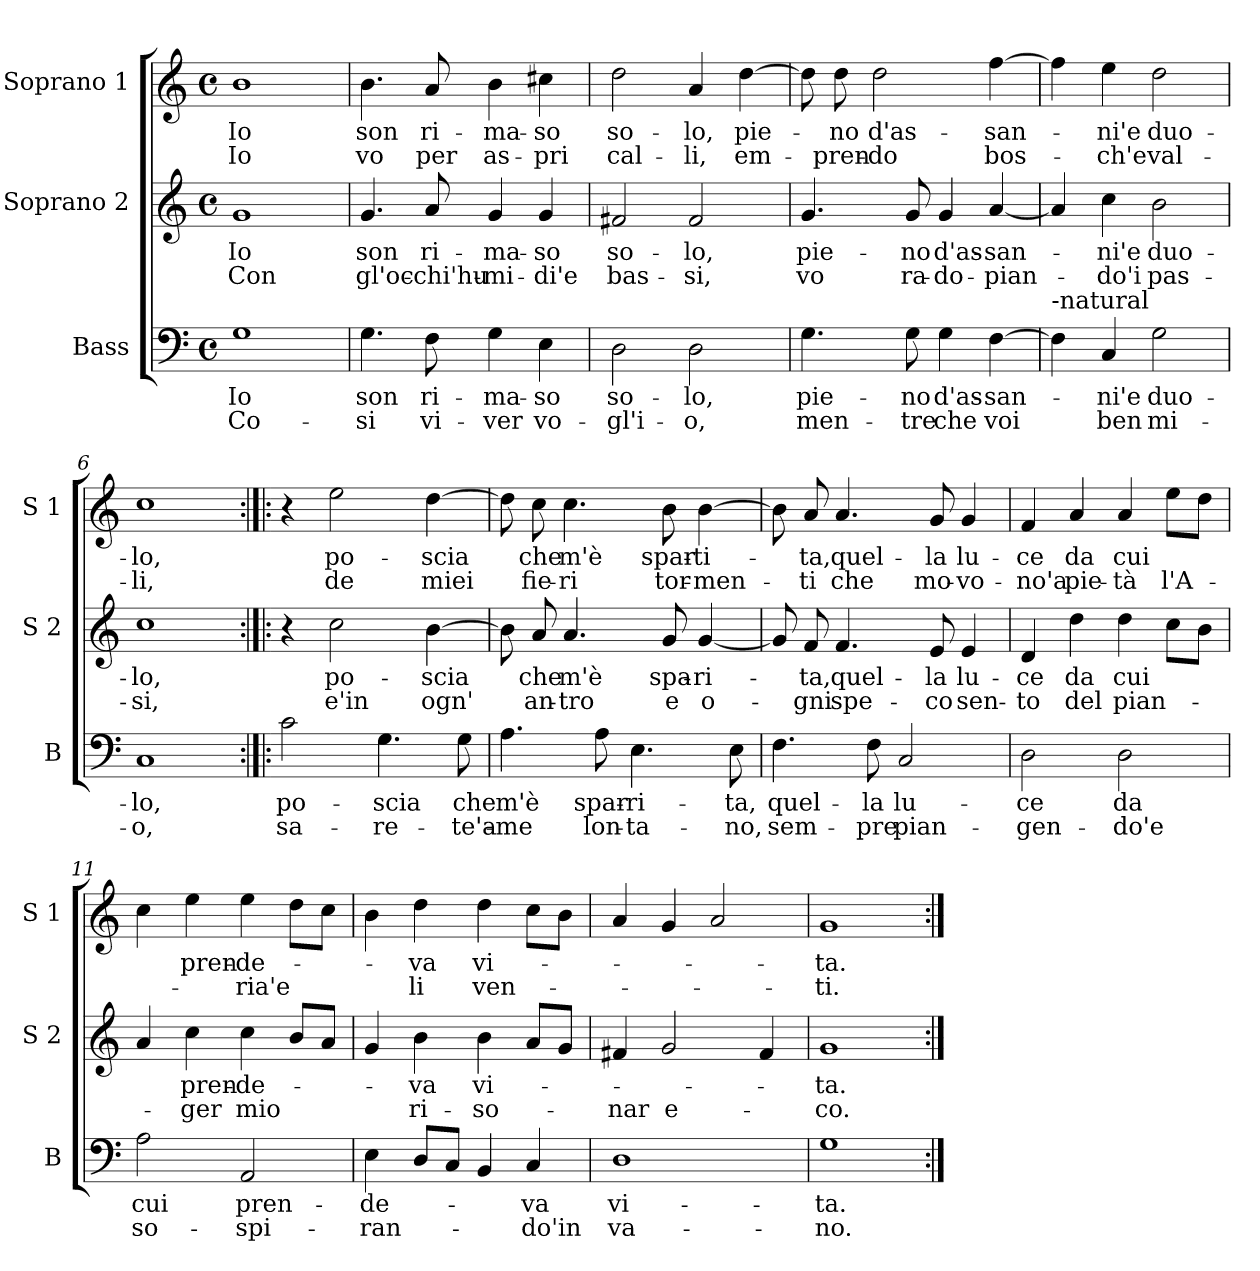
**kern	**text	**text	**kern	**text	**text	**kern	**text	**text
*part3	*part3	*part3	*part2	*part2	*part2	*part1	*part1	*part1
*staff3	*staff3	*staff3	*staff2	*staff2	*staff2	*staff1	*staff1	*staff1
*I"Bass	*	*	*I"Soprano 2	*	*	*I"Soprano 1	*	*
*I'B	*	*	*I'S 2	*	*	*I'S 1	*	*
*clefF4	*	*	*clefG2	*	*	*clefG2	*	*
*k[]	*	*	*k[]	*	*	*k[]	*	*
*C:	*	*	*C:	*	*	*C:	*	*
*M4/4	*	*	*M4/4	*	*	*M4/4	*	*
*met(c)	*	*	*met(c)	*	*	*met(c)	*	*
=1	=1	=1	=1	=1	=1	=1	=1	=1
!	!LO:LY:b	!LO:LY:b	!	!LO:LY:b	!LO:LY:b	!	!LO:LY:b	!LO:LY:b
1G	Io	Co-	1g	Io	Con	1b	Io	Io
=2	=2	=2	=2	=2	=2	=2	=2	=2
!	!LO:LY:b	!LO:LY:b	!	!LO:LY:b	!LO:LY:b	!	!LO:LY:b	!LO:LY:b
4.G\	son	-si	4.g/	son	gl'oc-	4.b\	son	vo
!	!LO:LY:b	!LO:LY:b	!	!LO:LY:b	!LO:LY:b	!	!LO:LY:b	!LO:LY:b
8F\	ri-	vi-	8a/	ri-	-chi'hu-	8a/	ri-	per
!	!LO:LY:b	!LO:LY:b	!	!LO:LY:b	!LO:LY:b	!	!LO:LY:b	!LO:LY:b
4G\	-ma-	-ver	4g/	-ma-	-mi-	4b\	-ma-	as-
!	!LO:LY:b	!LO:LY:b	!	!LO:LY:b	!LO:LY:b	!	!LO:LY:b	!LO:LY:b
4E\	-so	vo-	4g/	-so	-di'e	4cc#X\	-so	-pri
=3	=3	=3	=3	=3	=3	=3	=3	=3
!	!LO:LY:b	!LO:LY:b	!	!LO:LY:b	!LO:LY:b	!	!LO:LY:b	!LO:LY:b
2D\	so-	-gl'i-	2f#X/	so-	bas-	2dd\	so-	cal-
!	!LO:LY:b	!LO:LY:b	!	!LO:LY:b	!LO:LY:b	!	!LO:LY:b	!LO:LY:b
2D\	-lo,	-o,	2f#/	-lo,	-si,	4a/	-lo,	-li,
!	!	!	!	!	!	!	!LO:LY:b	!LO:LY:b
.	.	.	.	.	.	[4dd\	pie-	em-
=4	=4	=4	=4	=4	=4	=4	=4	=4
!	!LO:LY:b	!LO:LY:b	!	!LO:LY:b	!LO:LY:b	!	!	!
4.G\	pie-	men-	4.g/	pie-	vo	8dd\]	.	.
!	!	!	!	!	!	!	!LO:LY:b	!LO:LY:b
.	.	.	.	.	.	8dd\	-no	-pren-
!	!	!	!	!	!	!	!LO:LY:b	!LO:LY:b
.	.	.	.	.	.	2dd\	d'as-	-do
!	!LO:LY:b	!LO:LY:b	!	!LO:LY:b	!LO:LY:b	!	!	!
8G\	-no	-tre	8g/	-no	ra-	.	.	.
!	!LO:LY:b	!LO:LY:b	!	!LO:LY:b	!LO:LY:b	!	!	!
4G\	d'as-	che	4g/	d'as-	-do-	.	.	.
!	!LO:LY:b	!LO:LY:b	!	!LO:LY:b	!LO:LY:b	!	!LO:LY:b	!LO:LY:b
[4F\	-san-	voi	[4a/	-san-	-pian-	[4ff\	-san-	bos-
=5	=5	=5	=5	=5	=5	=5	=5	=5
!LO:TX:a:t=-natural	!	!	!	!	!	!	!	!
4F\]	.	.	4a/]	.	.	4ff\]	.	.
!	!LO:LY:b	!LO:LY:b	!	!LO:LY:b	!LO:LY:b	!	!LO:LY:b	!LO:LY:b
4C/	-ni'e	ben	4cc\	-ni'e	-do'i	4ee\	-ni'e	-ch'e
!	!LO:LY:b	!LO:LY:b	!	!LO:LY:b	!LO:LY:b	!	!LO:LY:b	!LO:LY:b
2G\	duo-	mi-	2b\	duo-	pas-	2dd\	duo-	val-
!!LO:LB:g=z
=6	=6	=6	=6	=6	=6	=6	=6	=6
!	!LO:LY:b	!LO:LY:b	!	!LO:LY:b	!LO:LY:b	!	!LO:LY:b	!LO:LY:b
1C	-lo,	-o,	1cc	-lo,	-si,	1cc	-lo,	-li,
=7:|!|:	=7:|!|:	=7:|!|:	=7:|!|:	=7:|!|:	=7:|!|:	=7:|!|:	=7:|!|:	=7:|!|:
!	!LO:LY:b	!LO:LY:b	!	!	!	!	!	!
2c\	po-	sa-	4r	.	.	4r	.	.
!	!	!	!	!LO:LY:b	!LO:LY:b	!	!LO:LY:b	!LO:LY:b
.	.	.	2cc\	po-	e'in	2ee\	po-	de
!	!LO:LY:b	!LO:LY:b	!	!	!	!	!	!
4.G\	-scia	-re-	.	.	.	.	.	.
!	!	!	!	!LO:LY:b	!LO:LY:b	!	!LO:LY:b	!LO:LY:b
.	.	.	[4b\	-scia	ogn'	[4dd\	-scia	miei
!	!LO:LY:b	!LO:LY:b	!	!	!	!	!	!
8G\	che	-te'a-	.	.	.	.	.	.
=8	=8	=8	=8	=8	=8	=8	=8	=8
!	!LO:LY:b	!LO:LY:b	!	!	!	!	!	!
4.A\	m'è	-me	8b\]	.	.	8dd\]	.	.
!	!	!	!	!LO:LY:b	!LO:LY:b	!	!LO:LY:b	!LO:LY:b
.	.	.	8a/	che	an-	8cc\	che	fie-
!	!	!	!	!LO:LY:b	!LO:LY:b	!	!LO:LY:b	!LO:LY:b
.	.	.	4.a/	m'è	-tro	4.cc\	m'è	-ri
!	!LO:LY:b	!LO:LY:b	!	!	!	!	!	!
8A\	spar-	lon-	.	.	.	.	.	.
!	!LO:LY:b	!LO:LY:b	!	!	!	!	!	!
4.E\	-ri-	-ta-	.	.	.	.	.	.
!	!	!	!	!LO:LY:b	!LO:LY:b	!	!LO:LY:b	!LO:LY:b
.	.	.	8g/	spa-	e	8b\	spar-	tor-
!	!	!	!	!LO:LY:b	!LO:LY:b	!	!LO:LY:b	!LO:LY:b
.	.	.	[4g/	-ri-	o-	[4b\	-ti-	-men-
!	!LO:LY:b	!LO:LY:b	!	!	!	!	!	!
8E\	-ta,	-no,	.	.	.	.	.	.
=9	=9	=9	=9	=9	=9	=9	=9	=9
!	!LO:LY:b	!LO:LY:b	!	!	!	!	!	!
4.F\	quel-	sem-	8g/]	.	.	8b\]	.	.
!	!	!	!	!LO:LY:b	!LO:LY:b	!	!LO:LY:b	!LO:LY:b
.	.	.	8f/	-ta,	-gni	8a/	-ta,	-ti
!	!	!	!	!LO:LY:b	!LO:LY:b	!	!LO:LY:b	!LO:LY:b
.	.	.	4.f/	quel-	spe-	4.a/	quel-	che
!	!LO:LY:b	!LO:LY:b	!	!	!	!	!	!
8F\	-la	-pre	.	.	.	.	.	.
!	!LO:LY:b	!LO:LY:b	!	!	!	!	!	!
2C/	lu-	pian-	.	.	.	.	.	.
!	!	!	!	!LO:LY:b	!LO:LY:b	!	!LO:LY:b	!LO:LY:b
.	.	.	8e/	-la	-co	8g/	-la	mo-
!	!	!	!	!LO:LY:b	!LO:LY:b	!	!LO:LY:b	!LO:LY:b
.	.	.	4e/	lu-	sen-	4g/	lu-	-vo-
!!LO:LB:g=z
=10	=10	=10	=10	=10	=10	=10	=10	=10
!	!LO:LY:b	!LO:LY:b	!	!LO:LY:b	!LO:LY:b	!	!LO:LY:b	!LO:LY:b
2D\	-ce	-gen-	4d/	-ce	-to	4f/	-ce	-no'a
!	!	!	!	!LO:LY:b	!LO:LY:b	!	!LO:LY:b	!LO:LY:b
.	.	.	4dd\	da	del	4a/	da	pie-
!	!LO:LY:b	!LO:LY:b	!	!LO:LY:b	!LO:LY:b	!	!LO:LY:b	!LO:LY:b
2D\	da	-do'e	4dd\	cui	pian-	4a/	cui	-tà
!	!	!	!	!	!	!	!	!LO:LY:b
.	.	.	8cc\L	.	.	8ee\L	.	l'A-
.	.	.	8b\J	.	.	8dd\J	.	.
=11	=11	=11	=11	=11	=11	=11	=11	=11
!	!LO:LY:b	!LO:LY:b	!	!	!	!	!	!
2A\	cui	so-	4a/	.	.	4cc\	.	.
!	!	!	!	!LO:LY:b	!LO:LY:b	!	!LO:LY:b	!
.	.	.	4cc\	pren-	-ger	4ee\	pren-	.
!	!LO:LY:b	!LO:LY:b	!	!LO:LY:b	!LO:LY:b	!	!LO:LY:b	!LO:LY:b
2AA/	pren-	-spi-	4cc\	-de-	mio	4ee\	-de-	-ria'e
.	.	.	8b/L	.	.	8dd\L	.	.
.	.	.	8a/J	.	.	8cc\J	.	.
=12	=12	=12	=12	=12	=12	=12	=12	=12
!	!LO:LY:b	!LO:LY:b	!	!	!	!	!	!
4E\	-de-	-ran-	4g/	.	.	4b\	.	.
!	!	!	!	!LO:LY:b	!LO:LY:b	!	!LO:LY:b	!LO:LY:b
8D/L	.	.	4b\	-va	ri-	4dd\	-va	li
8C/J	.	.	.	.	.	.	.	.
!	!	!	!	!LO:LY:b	!LO:LY:b	!	!LO:LY:b	!LO:LY:b
4BB/	.	.	4b\	vi-	-so-	4dd\	vi-	ven-
!	!LO:LY:b	!LO:LY:b	!	!	!	!	!	!
4C/	-va	-do'in	8a/L	.	.	8cc\L	.	.
.	.	.	8g/J	.	.	8b\J	.	.
=13	=13	=13	=13	=13	=13	=13	=13	=13
!	!LO:LY:b	!LO:LY:b	!	!	!LO:LY:b	!	!	!
1D	vi-	va-	4f#X/	.	-nar	4a/	.	.
!	!	!	!	!	!LO:LY:b	!	!	!
.	.	.	2g/	.	e-	4g/	.	.
.	.	.	.	.	.	2a/	.	.
.	.	.	4f#/	.	.	.	.	.
=14	=14	=14	=14	=14	=14	=14	=14	=14
!	!LO:LY:b	!LO:LY:b	!	!LO:LY:b	!LO:LY:b	!	!LO:LY:b	!LO:LY:b
1G	-ta.	-no.	1g	-ta.	-co.	1g	-ta.	-ti.
=:|!	=:|!	=:|!	=:|!	=:|!	=:|!	=:|!	=:|!	=:|!
*-	*-	*-	*-	*-	*-	*-	*-	*-
